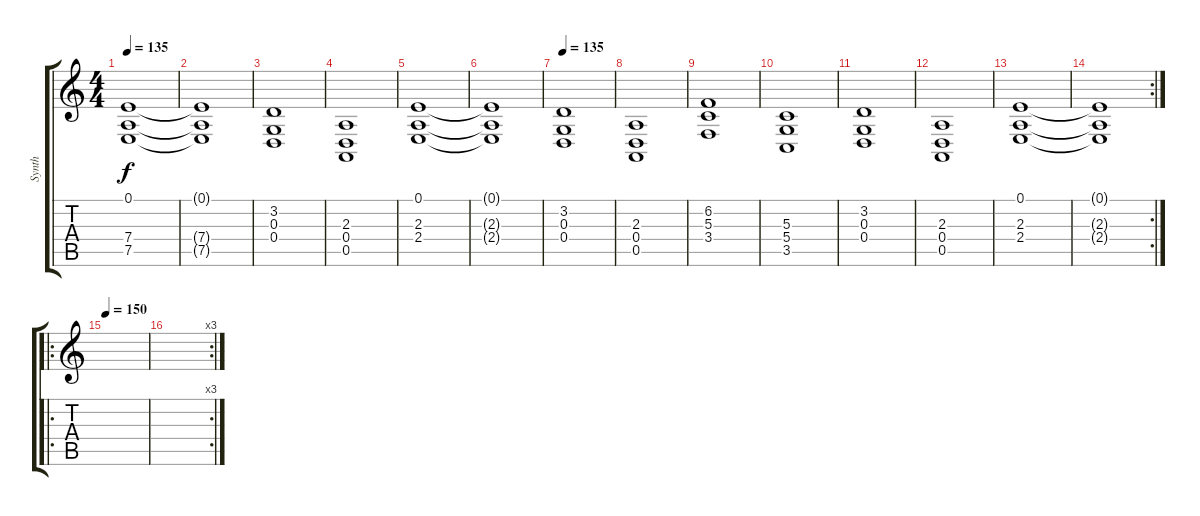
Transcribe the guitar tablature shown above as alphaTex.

\track ("Synth" "Synth") {instrument synthstrings1}
\staff {score tabs}
\tuning (E4 B3 G3 D3 A2 E2) {hide}
\ts (4 4)
\tempo 135
\clef g2
\ks c
(0.1 7.4 7.5).1{dy f} |
(0.1{t} 7.4{t} 7.5{t}).1 |
(3.2 0.3 0.4).1 |
(2.3 0.4 0.5).1 |
(0.1 2.3 2.4).1 |
(0.1{t} 2.3{t} 2.4{t}).1 |
\tempo 135
(3.2 0.3 0.4).1 |
(2.3 0.4 0.5).1 |
(6.2 5.3 3.4).1 |
(5.3 5.4 3.5).1 |
(3.2 0.3 0.4).1 |
(2.3 0.4 0.5).1 |
(0.1 2.3 2.4).1 |
\rc 2
(0.1{t} 2.3{t} 2.4{t}).1 |
\ro
\tempo 150
|
\rc 3
